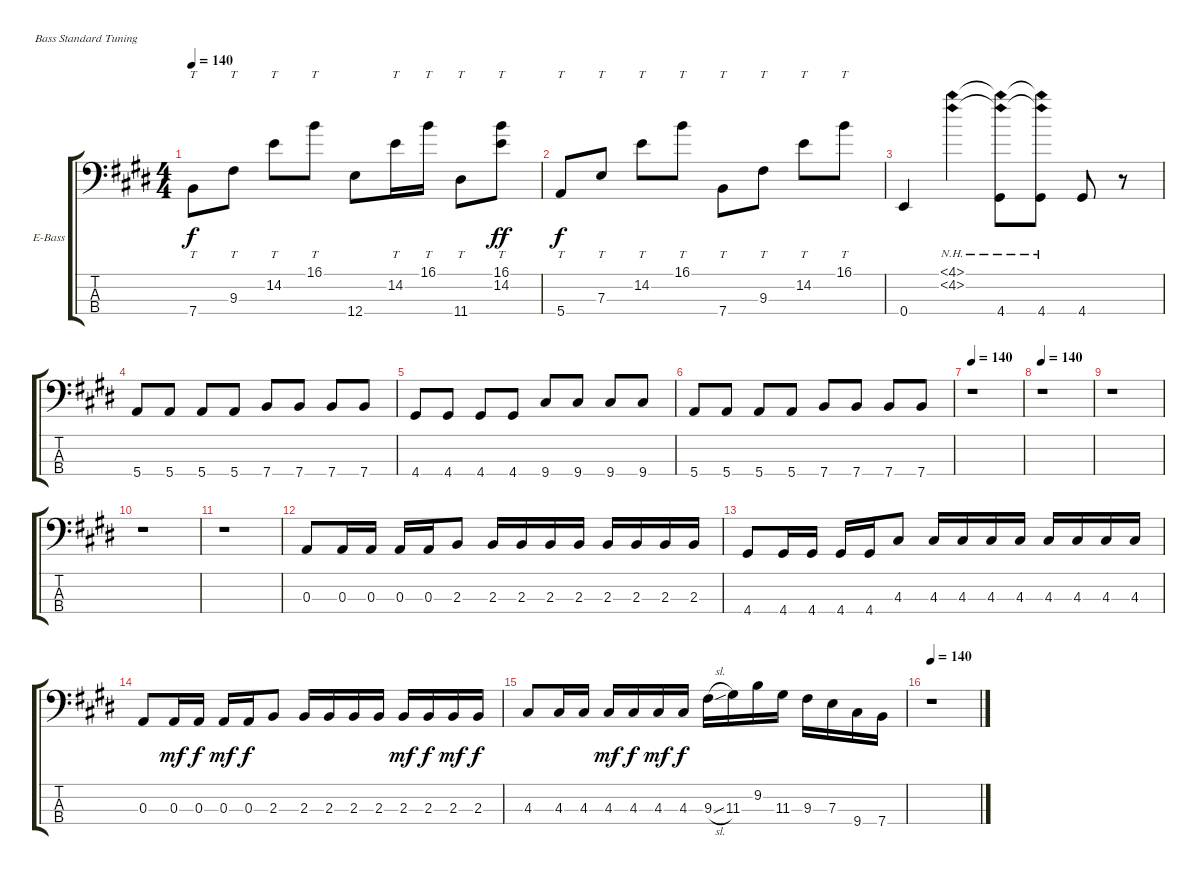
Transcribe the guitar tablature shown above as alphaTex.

\bracketExtendMode groupsimilarinstruments
\firstSystemTrackNameOrientation horizontal
\otherSystemsTrackNameOrientation horizontal
\track ("Bass" "E-Bass") {instrument electricbassfinger}
\staff {score tabs}
\tuning (G2 D2 A1 E1)
\ts (4 4)
\tempo 140
\clef f4
\ks e
7.4.8{tt dy f} 9.3.8{tt} 14.2.8{tt} 16.1.8{tt} 12.4.8 14.2.16{tt} 16.1.16{tt} 11.4.8{tt} (16.1 14.2).8{tt dy ff} |
5.4.8{tt dy f} 7.3.8{tt} 14.2.8{tt} 16.1.8{tt} 7.4.8{tt} 9.3.8{tt} 14.2.8{tt} 16.1.8{tt} |
0.4.4 (4.1{nh} 4.2{nh}).4 (4.4 4.1{nh t} 4.2{nh t}).8 (4.1{nh t} 4.2{nh t} 4.4).8 4.4.8 r.8 |
5.4.8 5.4.8 5.4.8 5.4.8 7.4.8 7.4.8 7.4.8 7.4.8 |
4.4.8 4.4.8 4.4.8 4.4.8 9.4.8 9.4.8 9.4.8 9.4.8 |
5.4.8 5.4.8 5.4.8 5.4.8 7.4.8 7.4.8 7.4.8 7.4.8 |
\tempo 140
r.1 |
\tempo 140
r.1 |
r.1 |
r.1 |
r.1 |
0.3.8 0.3.16 0.3.16 0.3.16 0.3.16 2.3.8 2.3.16 2.3.16 2.3.16 2.3.16 2.3.16 2.3.16 2.3.16 2.3.16 |
4.4.8 4.4.16 4.4.16 4.4.16 4.4.16 4.3.8 4.3.16 4.3.16 4.3.16 4.3.16 4.3.16 4.3.16 4.3.16 4.3.16 |
0.3.8 0.3.16{dy mf} 0.3.16{dy f} 0.3.16{dy mf} 0.3.16{dy f} 2.3.8 2.3.16 2.3.16 2.3.16 2.3.16 2.3.16{dy mf} 2.3.16{dy f} 2.3.16{dy mf} 2.3.16{dy f} |
4.3.8 4.3.16 4.3.16 4.3.16{dy mf} 4.3.16{dy f} 4.3.16{dy mf} 4.3.16{dy f} 9.3{sl}.16 11.3.16 9.2.16 11.3.16 9.3.16 7.3.16 9.4.16 7.4.16 |
\tempo 140
r.1
